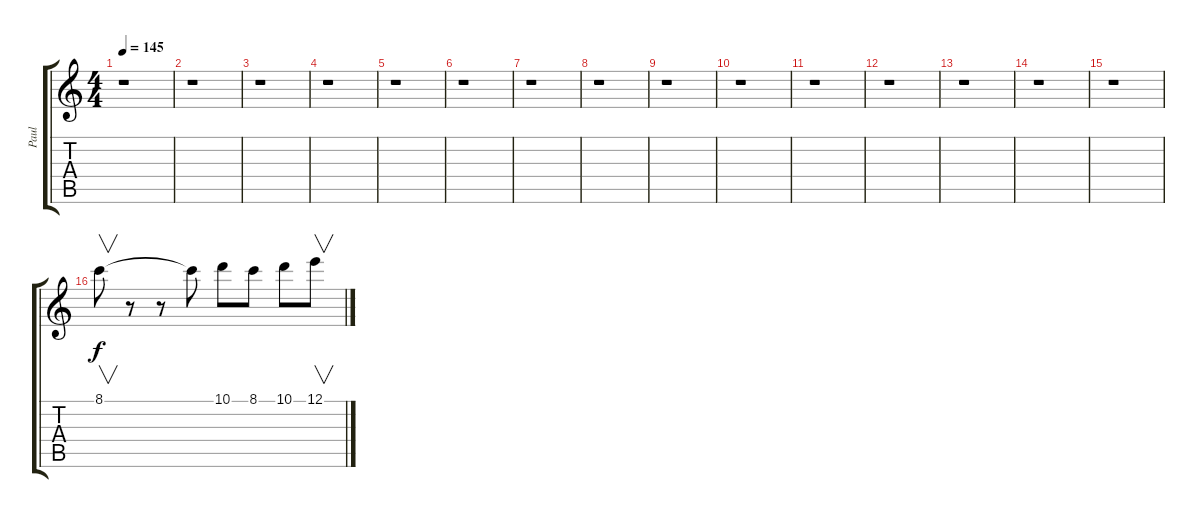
\track ("Paul" "Paul") {instrument distortionguitar}
\staff {score tabs}
\tuning (E4 B3 G3 D3 A2 E2) {hide}
\ts (4 4)
\tempo 145
\clef g2
\ks c
r.1{dy f} |
r.1 |
r.1 |
r.1 |
r.1 |
r.1 |
r.1 |
r.1 |
r.1 |
r.1 |
r.1 |
r.1 |
r.1 |
r.1 |
r.1 |
8.1.8{v volume 13} r.8 r.8 8.1{t}.8 10.1.8 8.1.8 10.1.8 12.1.8{v}
